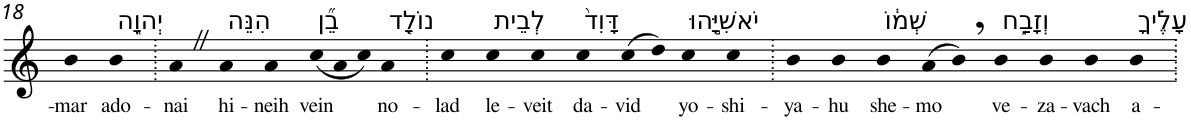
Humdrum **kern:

**kern	**text
*part1	*part1
*staff1	*staff1
*I"Piano	*
*I'Pno	*
!!LO:PB:g=z
*clefG2	*
*k[]	*
=18	=18
!	!LO:LY:b
4b	-mar
!LO:TX:a:t=יְהוָ֑ה	!
!	!LO:LY:b
4b	ado-
=19.	=19.
!	!LO:LY:b
4aZ	-nai
!LO:TX:a:t=הִנֵּה	!
!	!LO:LY:b
4a	hi-
!	!LO:LY:b
4a	-neih
*Xtuplet	*
!LO:TX:a:t=בֵ֞ן	!
!	!LO:LY:b
(<12cc	vein
12a	.
12cc)	.
!LO:TX:a:t=נוֹלָ֤ד	!
!	!LO:LY:b
4a	no-
=20.	=20.
!	!LO:LY:b
4cc	-lad
!LO:TX:a:t=לְבֵית	!
!	!LO:LY:b
4cc	le-
!	!LO:LY:b
4cc	-veit
!LO:TX:a:t=דָּוִד֙	!
!	!LO:LY:b
4cc	da-
!	!LO:LY:b
(>8cc	-vid
8dd)	.
!LO:TX:a:t=יֹאשִׁיָּ֣הוּ	!
!	!LO:LY:b
4cc	yo-
!	!LO:LY:b
4cc	-shi-
=21.	=21.
!	!LO:LY:b
4b	-ya-
!	!LO:LY:b
4b	-hu
!LO:TX:a:t=שְׁמ֔וֹ	!
!	!LO:LY:b
4b	she-
!	!LO:LY:b
(>8a	-mo
8b,)	.
!LO:TX:a:t=וְזָבַ֣ח	!
!	!LO:LY:b
4b	ve-
!	!LO:LY:b
4b	-za-
!	!LO:LY:b
4b	-vach
!LO:TX:a:t=עָלֶ֗יךָ	!
!	!LO:LY:b
4b	a-
=.	=.
*-	*-
